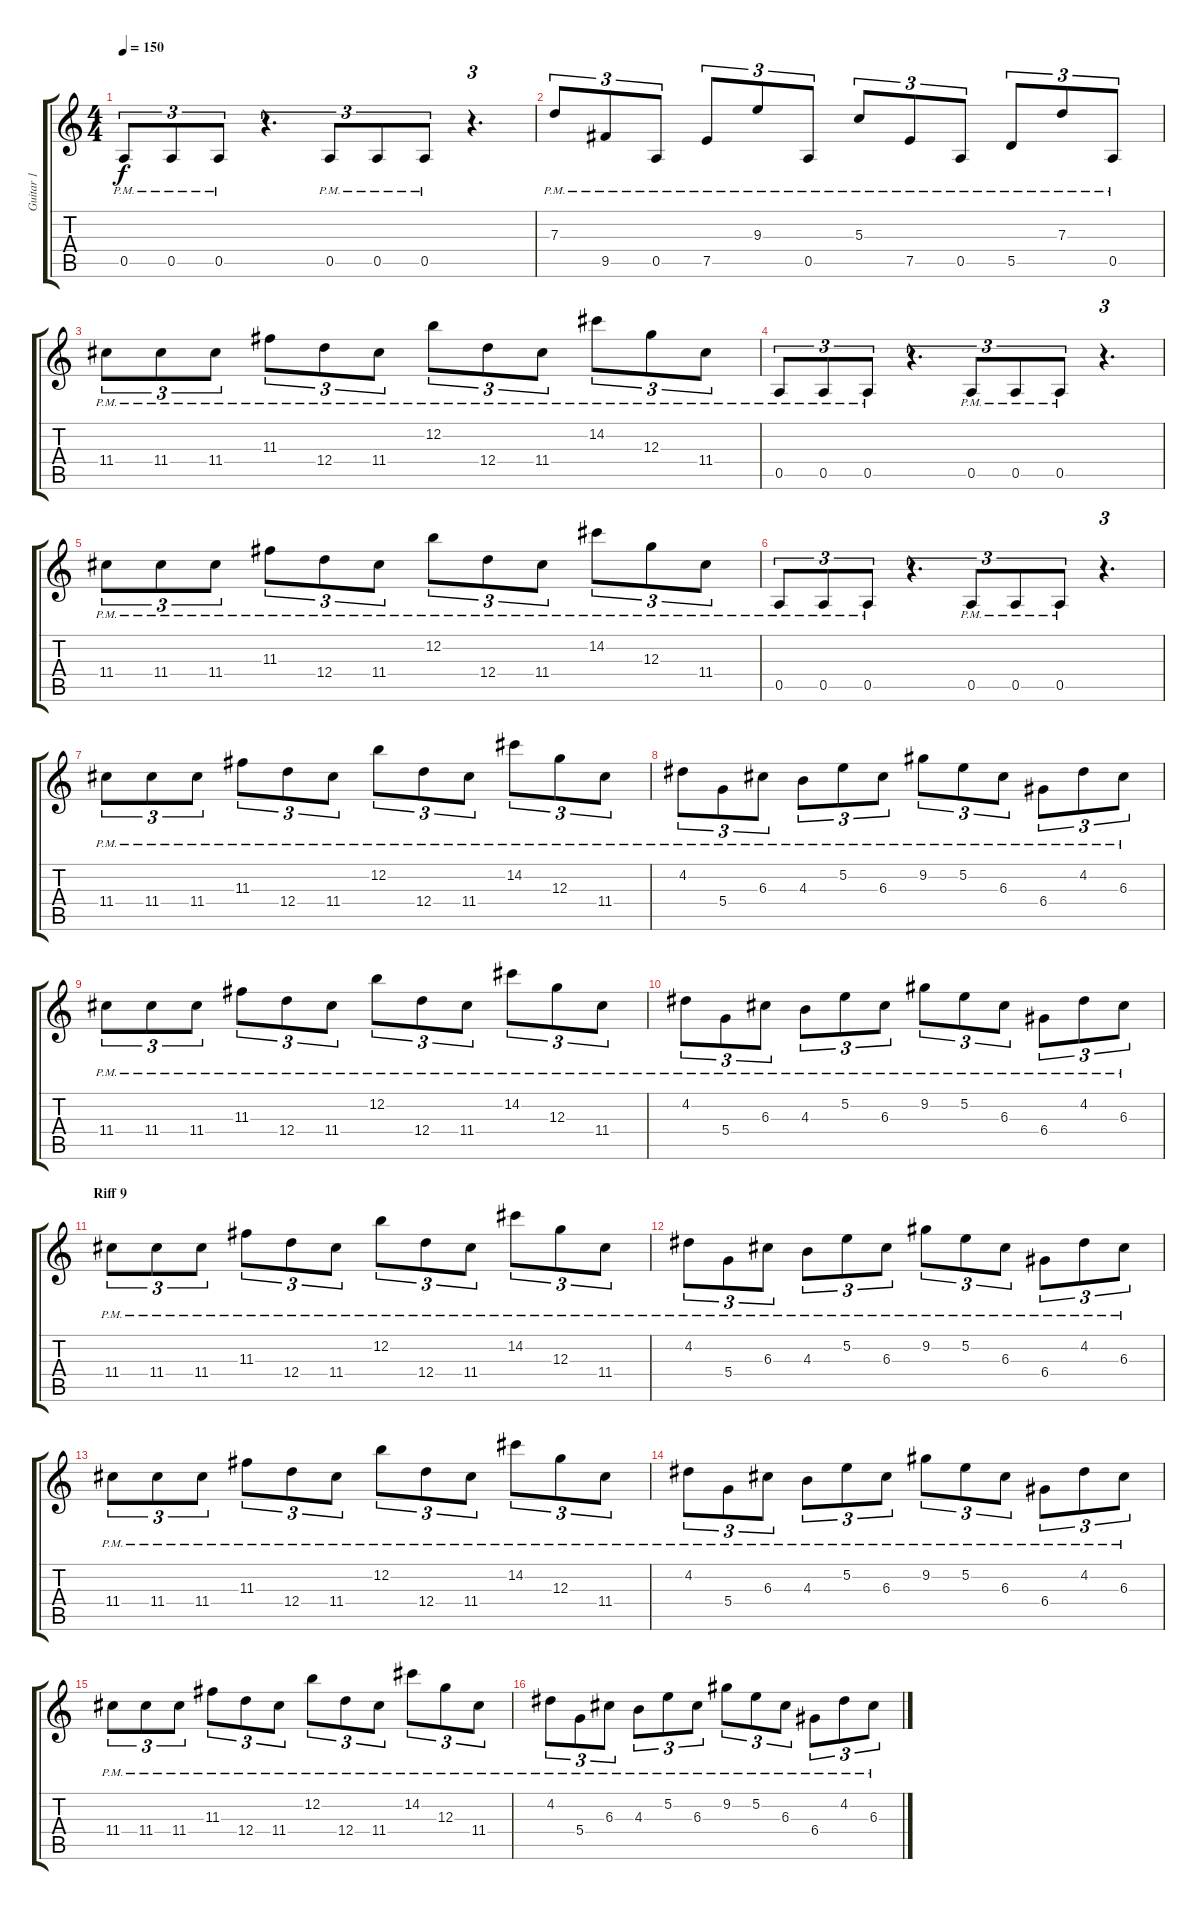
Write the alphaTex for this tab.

\track ("Guitar 1" "Guitar 1") {instrument distortionguitar}
\staff {score tabs}
\tuning (E4 B3 G3 D3 A2 E2) {hide}
\ts (4 4)
\tempo 150
\clef g2
\ks c
0.5{pm}.8{tu (3 2) dy f} 0.5{pm}.8{tu (3 2)} 0.5{pm}.8{tu (3 2)} r.4{d tu (3 2)} 0.5{pm}.8{tu (3 2)} 0.5{pm}.8{tu (3 2)} 0.5{pm}.8{tu (3 2)} r.4{d tu (3 2)} |
7.3{pm}.8{tu (3 2)} 9.5{pm}.8{tu (3 2)} 0.5{pm}.8{tu (3 2)} 7.5{pm}.8{tu (3 2)} 9.3{pm}.8{tu (3 2)} 0.5{pm}.8{tu (3 2)} 5.3{pm}.8{tu (3 2)} 7.5{pm}.8{tu (3 2)} 0.5{pm}.8{tu (3 2)} 5.5{pm}.8{tu (3 2)} 7.3{pm}.8{tu (3 2)} 0.5{pm}.8{tu (3 2)} |
11.4{pm}.8{tu (3 2)} 11.4{pm}.8{tu (3 2)} 11.4{pm}.8{tu (3 2)} 11.3{pm}.8{tu (3 2)} 12.4{pm}.8{tu (3 2)} 11.4{pm}.8{tu (3 2)} 12.2{pm}.8{tu (3 2)} 12.4{pm}.8{tu (3 2)} 11.4{pm}.8{tu (3 2)} 14.2{pm}.8{tu (3 2)} 12.3{pm}.8{tu (3 2)} 11.4{pm}.8{tu (3 2)} |
0.5{pm}.8{tu (3 2)} 0.5{pm}.8{tu (3 2)} 0.5{pm}.8{tu (3 2)} r.4{d tu (3 2)} 0.5{pm}.8{tu (3 2)} 0.5{pm}.8{tu (3 2)} 0.5{pm}.8{tu (3 2)} r.4{d tu (3 2)} |
11.4{pm}.8{tu (3 2)} 11.4{pm}.8{tu (3 2)} 11.4{pm}.8{tu (3 2)} 11.3{pm}.8{tu (3 2)} 12.4{pm}.8{tu (3 2)} 11.4{pm}.8{tu (3 2)} 12.2{pm}.8{tu (3 2)} 12.4{pm}.8{tu (3 2)} 11.4{pm}.8{tu (3 2)} 14.2{pm}.8{tu (3 2)} 12.3{pm}.8{tu (3 2)} 11.4{pm}.8{tu (3 2)} |
0.5{pm}.8{tu (3 2)} 0.5{pm}.8{tu (3 2)} 0.5{pm}.8{tu (3 2)} r.4{d tu (3 2)} 0.5{pm}.8{tu (3 2)} 0.5{pm}.8{tu (3 2)} 0.5{pm}.8{tu (3 2)} r.4{d tu (3 2)} |
11.4{pm}.8{tu (3 2)} 11.4{pm}.8{tu (3 2)} 11.4{pm}.8{tu (3 2)} 11.3{pm}.8{tu (3 2)} 12.4{pm}.8{tu (3 2)} 11.4{pm}.8{tu (3 2)} 12.2{pm}.8{tu (3 2)} 12.4{pm}.8{tu (3 2)} 11.4{pm}.8{tu (3 2)} 14.2{pm}.8{tu (3 2)} 12.3{pm}.8{tu (3 2)} 11.4{pm}.8{tu (3 2)} |
4.2{pm}.8{tu (3 2)} 5.4{pm}.8{tu (3 2)} 6.3{pm}.8{tu (3 2)} 4.3{pm}.8{tu (3 2)} 5.2{pm}.8{tu (3 2)} 6.3{pm}.8{tu (3 2)} 9.2{pm}.8{tu (3 2)} 5.2{pm}.8{tu (3 2)} 6.3{pm}.8{tu (3 2)} 6.4{pm}.8{tu (3 2)} 4.2{pm}.8{tu (3 2)} 6.3{pm}.8{tu (3 2)} |
11.4{pm}.8{tu (3 2)} 11.4{pm}.8{tu (3 2)} 11.4{pm}.8{tu (3 2)} 11.3{pm}.8{tu (3 2)} 12.4{pm}.8{tu (3 2)} 11.4{pm}.8{tu (3 2)} 12.2{pm}.8{tu (3 2)} 12.4{pm}.8{tu (3 2)} 11.4{pm}.8{tu (3 2)} 14.2{pm}.8{tu (3 2)} 12.3{pm}.8{tu (3 2)} 11.4{pm}.8{tu (3 2)} |
4.2{pm}.8{tu (3 2)} 5.4{pm}.8{tu (3 2)} 6.3{pm}.8{tu (3 2)} 4.3{pm}.8{tu (3 2)} 5.2{pm}.8{tu (3 2)} 6.3{pm}.8{tu (3 2)} 9.2{pm}.8{tu (3 2)} 5.2{pm}.8{tu (3 2)} 6.3{pm}.8{tu (3 2)} 6.4{pm}.8{tu (3 2)} 4.2{pm}.8{tu (3 2)} 6.3{pm}.8{tu (3 2)} |
\section ("" "Riff 9")
11.4{pm}.8{tu (3 2)} 11.4{pm}.8{tu (3 2)} 11.4{pm}.8{tu (3 2)} 11.3{pm}.8{tu (3 2)} 12.4{pm}.8{tu (3 2)} 11.4{pm}.8{tu (3 2)} 12.2{pm}.8{tu (3 2)} 12.4{pm}.8{tu (3 2)} 11.4{pm}.8{tu (3 2)} 14.2{pm}.8{tu (3 2)} 12.3{pm}.8{tu (3 2)} 11.4{pm}.8{tu (3 2)} |
4.2{pm}.8{tu (3 2)} 5.4{pm}.8{tu (3 2)} 6.3{pm}.8{tu (3 2)} 4.3{pm}.8{tu (3 2)} 5.2{pm}.8{tu (3 2)} 6.3{pm}.8{tu (3 2)} 9.2{pm}.8{tu (3 2)} 5.2{pm}.8{tu (3 2)} 6.3{pm}.8{tu (3 2)} 6.4{pm}.8{tu (3 2)} 4.2{pm}.8{tu (3 2)} 6.3{pm}.8{tu (3 2)} |
11.4{pm}.8{tu (3 2)} 11.4{pm}.8{tu (3 2)} 11.4{pm}.8{tu (3 2)} 11.3{pm}.8{tu (3 2)} 12.4{pm}.8{tu (3 2)} 11.4{pm}.8{tu (3 2)} 12.2{pm}.8{tu (3 2)} 12.4{pm}.8{tu (3 2)} 11.4{pm}.8{tu (3 2)} 14.2{pm}.8{tu (3 2)} 12.3{pm}.8{tu (3 2)} 11.4{pm}.8{tu (3 2)} |
4.2{pm}.8{tu (3 2)} 5.4{pm}.8{tu (3 2)} 6.3{pm}.8{tu (3 2)} 4.3{pm}.8{tu (3 2)} 5.2{pm}.8{tu (3 2)} 6.3{pm}.8{tu (3 2)} 9.2{pm}.8{tu (3 2)} 5.2{pm}.8{tu (3 2)} 6.3{pm}.8{tu (3 2)} 6.4{pm}.8{tu (3 2)} 4.2{pm}.8{tu (3 2)} 6.3{pm}.8{tu (3 2)} |
11.4{pm}.8{tu (3 2)} 11.4{pm}.8{tu (3 2)} 11.4{pm}.8{tu (3 2)} 11.3{pm}.8{tu (3 2)} 12.4{pm}.8{tu (3 2)} 11.4{pm}.8{tu (3 2)} 12.2{pm}.8{tu (3 2)} 12.4{pm}.8{tu (3 2)} 11.4{pm}.8{tu (3 2)} 14.2{pm}.8{tu (3 2)} 12.3{pm}.8{tu (3 2)} 11.4{pm}.8{tu (3 2)} |
4.2{pm}.8{tu (3 2)} 5.4{pm}.8{tu (3 2)} 6.3{pm}.8{tu (3 2)} 4.3{pm}.8{tu (3 2)} 5.2{pm}.8{tu (3 2)} 6.3{pm}.8{tu (3 2)} 9.2{pm}.8{tu (3 2)} 5.2{pm}.8{tu (3 2)} 6.3{pm}.8{tu (3 2)} 6.4{pm}.8{tu (3 2)} 4.2{pm}.8{tu (3 2)} 6.3{pm}.8{tu (3 2)}
